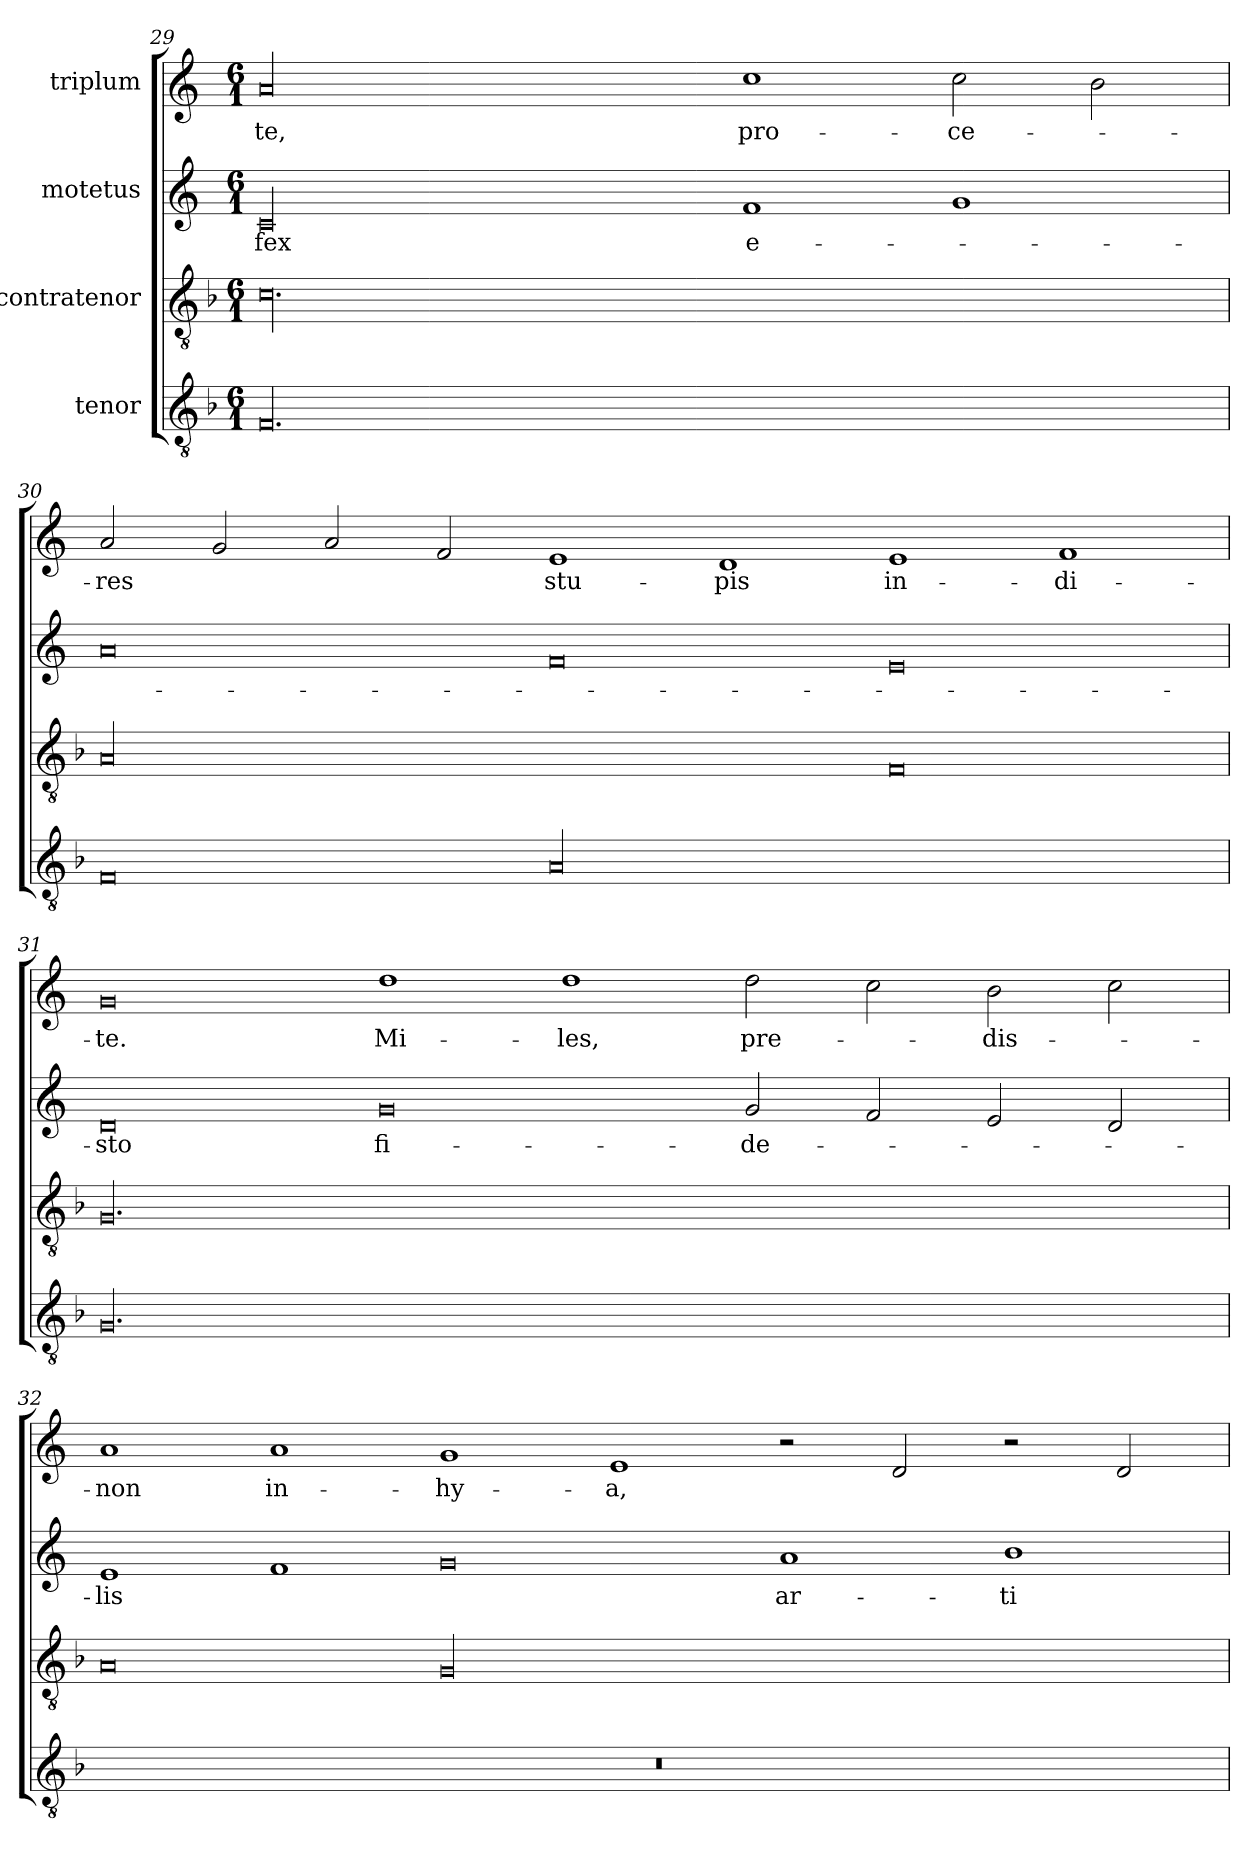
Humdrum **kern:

**kern	**kern	**kern	**text	**kern	**text
*part4	*part3	*part2	*part2	*part1	*part1
*staff4	*staff3	*staff2	*staff2	*staff1	*staff1
*I"tenor	*I"contratenor	*I"motetus	*	*I"triplum	*
!!LO:LB:g=z
*clefGv2	*clefGv2	*clefG2	*	*clefG2	*
*k[b-]	*k[b-]	*k[]	*	*k[]	*
*F:	*F:	*C:	*	*C:	*
*M6/1	*M6/1	*M6/1	*	*M6/1	*
=29	=29	=29	=29	=29	=29
00.F/	00.c\	00c/	-fex	00a/	-te,
.	.	1f/	e-	1cc\	pro-
.	.	1g/	.	2cc\	-ce-
.	.	.	.	2b\	.
=30	=30	=30	=30	=30	=30
0F/	00A/	0a/	.	2a/	-res
.	.	.	.	2g/	.
.	.	.	.	2a/	.
.	.	.	.	2f/	.
00A/	.	0f/	.	1e/	stu-
.	.	.	.	1d/	-pis
.	0F/	0e/	.	1e/	in-
.	.	.	.	1f/	-di-
=31	=31	=31	=31	=31	=31
00.G/	00.G/	0d/	-sto	0g/	-te.
.	.	0g/	fi-	1dd\	Mi-
.	.	.	.	1dd\	-les,
.	.	2g/	-de-	2dd\	pre-
.	.	2f/	.	2cc\	.
.	.	2e/	.	2b\	-dis-
.	.	2d/	.	2cc\	.
!!LO:PB:g=z
=32	=32	=32	=32	=32	=32
00.r	0A/	1e/	-lis	1a/	-non
.	.	1f/	.	1a/	in-
.	00G/	0g/	.	1g/	-hy-
.	.	.	.	1e/	-a,
.	.	1a/	ar-	2r	.
.	.	.	.	2d/	.
.	.	1b\	-ti-	2r	.
.	.	.	.	2d/	.
=	=	=	=	=	=
*-	*-	*-	*-	*-	*-
